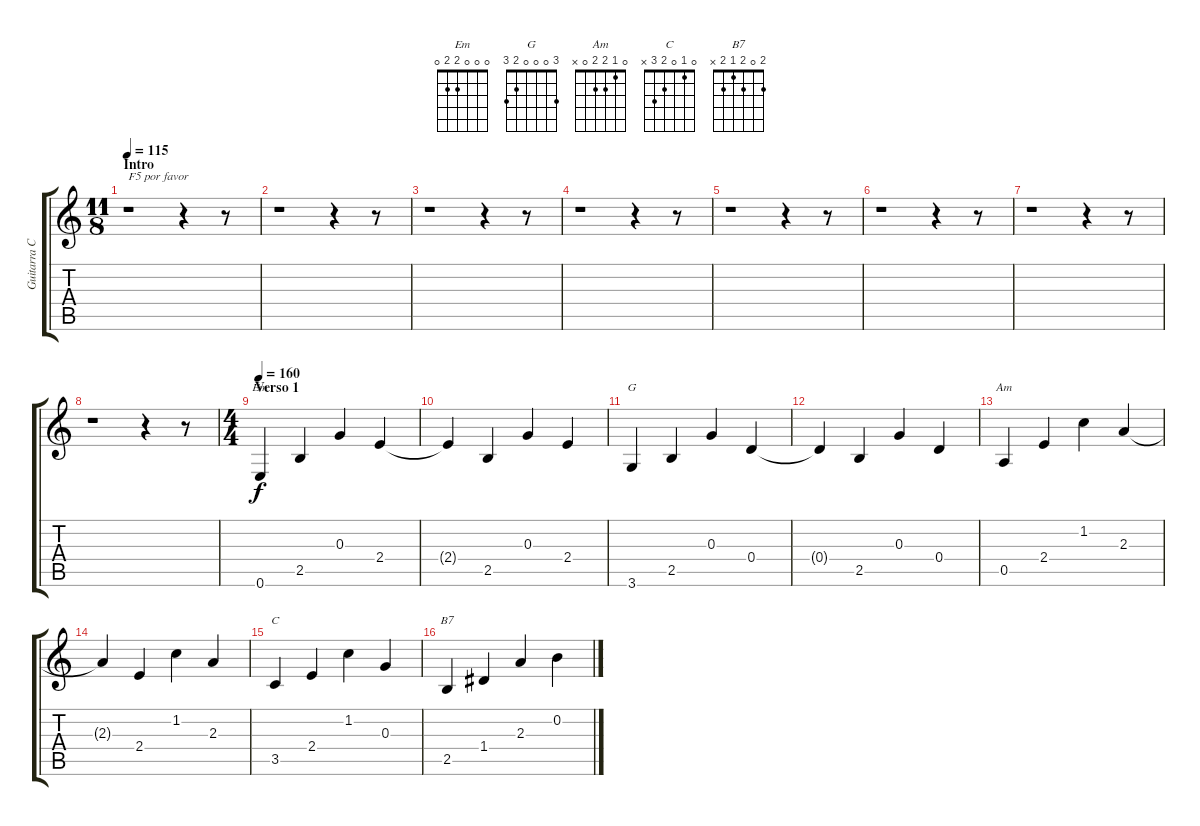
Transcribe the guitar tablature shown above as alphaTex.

\track ("Guitarra Clean" "Guitarra C") {instrument electricguitarjazz}
\staff {score tabs}
\tuning (E4 B3 G3 D3 A2 E2) {hide}
\chord ("Em" 0 0 0 2 2 0)
\chord ("G" 3 0 0 0 2 3)
\chord ("Am" 0 1 2 2 0 x)
\chord ("C" 0 1 0 2 3 x)
\chord ("B7" 2 0 2 1 2 x)
\ts (11 8)
\section ("" "Intro")
\tempo 115
\clef g2
\ks c
r.1{txt "F5 por favor" dy f instrument electricguitarjazz} r.4 r.8 |
r.1 r.4 r.8 |
r.1 r.4 r.8 |
r.1 r.4 r.8 |
r.1 r.4 r.8 |
r.1 r.4 r.8 |
r.1 r.4 r.8 |
r.1 r.4 r.8 |
\ts (4 4)
\section ("" "Verso 1")
\tempo 160
0.6.4{ch "Em"} 2.5.4 0.3.4 2.4.4 |
2.4{t}.4 2.5.4 0.3.4 2.4.4 |
3.6.4{ch "G"} 2.5.4 0.3.4 0.4.4 |
0.4{t}.4 2.5.4 0.3.4 0.4.4 |
0.5.4{ch "Am"} 2.4.4 1.2.4 2.3.4 |
2.3{t}.4 2.4.4 1.2.4 2.3.4 |
3.5.4{ch "C"} 2.4.4 1.2.4 0.3.4 |
2.5.4{ch "B7"} 1.4.4 2.3.4 0.2.4
